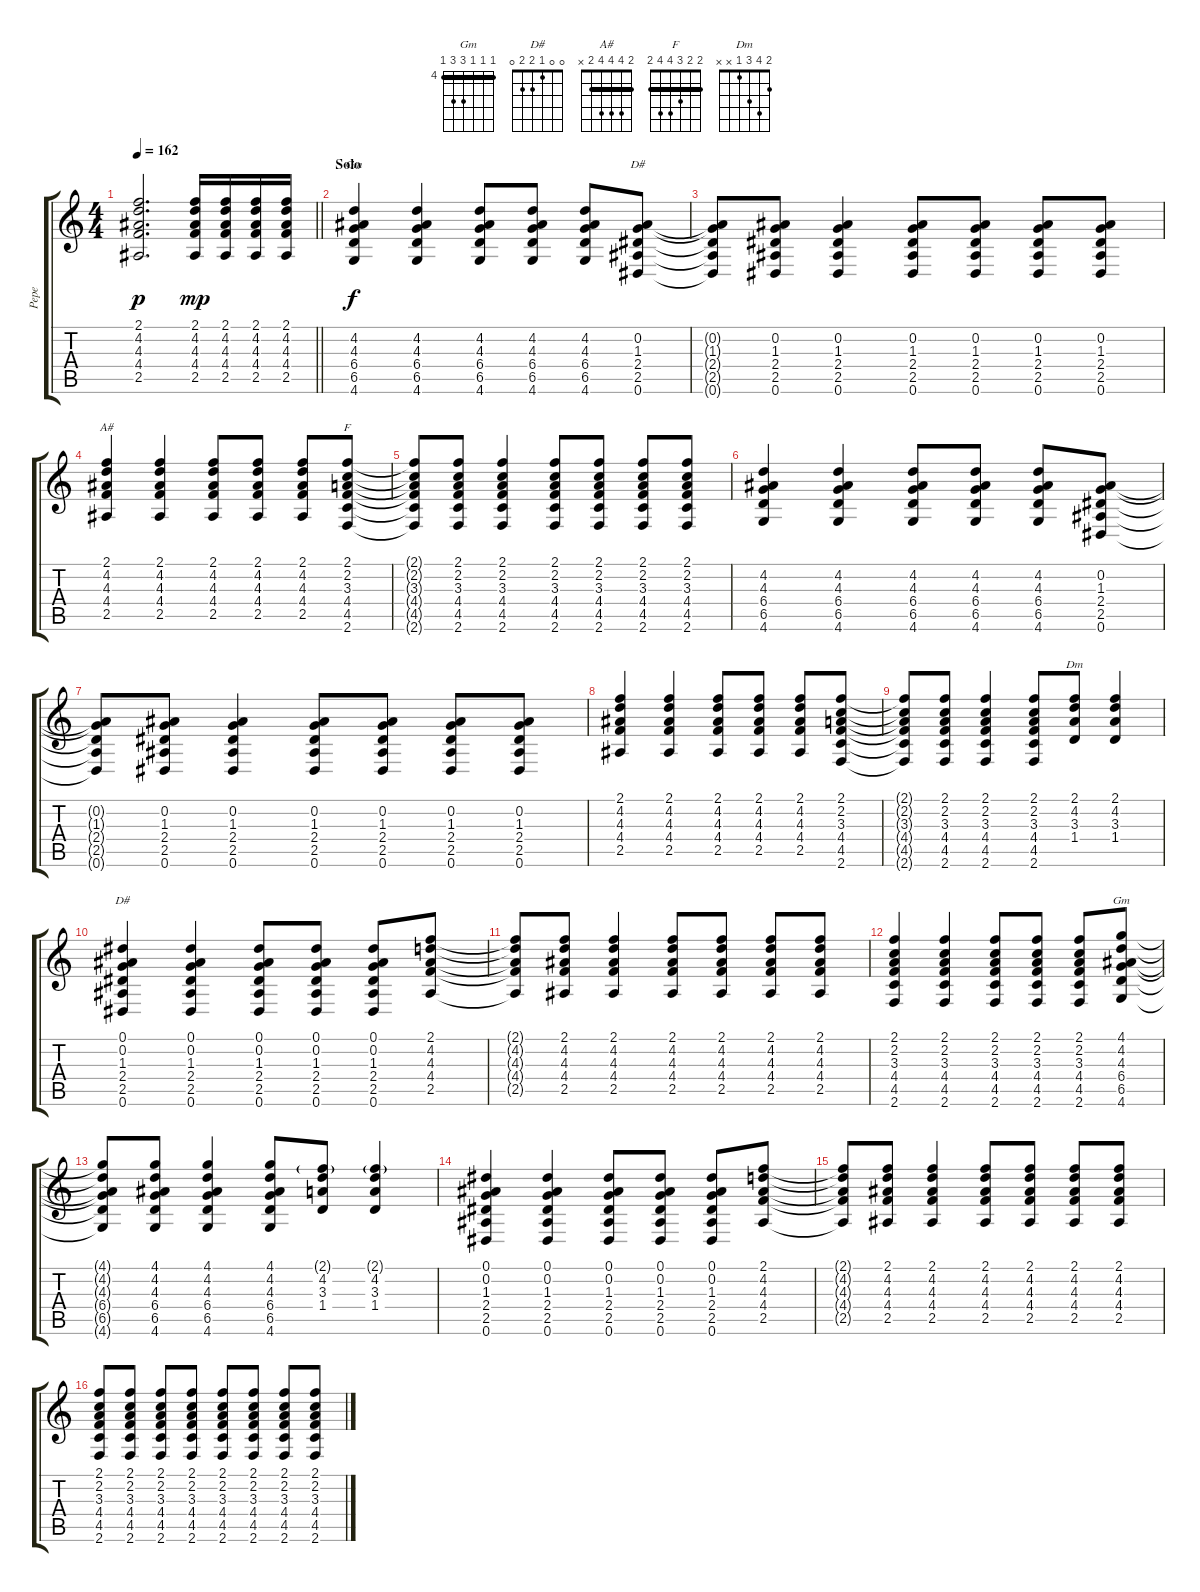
\track ("Pepe" "Pepe") {instrument acousticguitarnylon}
\staff {score tabs}
\tuning (Eb4 Bb3 Gb3 Db3 Ab2 Eb2) {hide}
\chord ("Gm" x 4 4 6 6 4) {firstfret 4 barre 4}
\chord ("D#" x 0 1 2 2 0)
\chord ("A#" 2 4 4 4 2 x) {barre 2}
\chord ("F" 2 2 3 4 4 2) {barre 2}
\chord ("Dm" 2 4 3 1 x x)
\chord ("D#" 0 0 1 2 2 0)
\chord ("Gm" 4 4 4 6 6 4) {firstfret 4 barre 4}
\ts (4 4)
\tempo 162
\clef g2
\barLineRight lightlight
\ks c
(2.1 4.2 4.3 4.4 2.5).2{d dy p} (2.1 4.2 4.3 4.4 2.5).16{dy mp} (2.1 4.2 4.3 4.4 2.5).16 (2.1 4.2 4.3 4.4 2.5).16 (2.1 4.2 4.3 4.4 2.5).16 |
\section ("" "Solo")
(4.2 4.3 6.4 6.5 4.6).4{ch "Gm" dy f} (4.2 4.3 6.4 6.5 4.6).4 (4.2 4.3 6.4 6.5 4.6).8 (4.2 4.3 6.4 6.5 4.6).8 (4.2 4.3 6.4 6.5 4.6).8 (0.2 1.3 2.4 2.5 0.6).8{ch "D#"} |
(0.2{t} 1.3{t} 2.4{t} 2.5{t} 0.6{t}).8 (0.2 1.3 2.4 2.5 0.6).8 (0.2 1.3 2.4 2.5 0.6).4 (0.2 1.3 2.4 2.5 0.6).8 (0.2 1.3 2.4 2.5 0.6).8 (0.2 1.3 2.4 2.5 0.6).8 (0.2 1.3 2.4 2.5 0.6).8 |
(2.1 4.2 4.3 4.4 2.5).4{ch "A#"} (2.1 4.2 4.3 4.4 2.5).4 (2.1 4.2 4.3 4.4 2.5).8 (2.1 4.2 4.3 4.4 2.5).8 (2.1 4.2 4.3 4.4 2.5).8 (2.1 2.2 3.3 4.4 4.5 2.6).8{ch "F"} |
(2.1{t} 2.2{t} 3.3{t} 4.4{t} 4.5{t} 2.6{t}).8 (2.1 2.2 3.3 4.4 4.5 2.6).8 (2.1 2.2 3.3 4.4 4.5 2.6).4 (2.1 2.2 3.3 4.4 4.5 2.6).8 (2.1 2.2 3.3 4.4 4.5 2.6).8 (2.1 2.2 3.3 4.4 4.5 2.6).8 (2.1 2.2 3.3 4.4 4.5 2.6).8 |
(4.2 4.3 6.4 6.5 4.6).4 (4.2 4.3 6.4 6.5 4.6).4 (4.2 4.3 6.4 6.5 4.6).8 (4.2 4.3 6.4 6.5 4.6).8 (4.2 4.3 6.4 6.5 4.6).8 (0.2 1.3 2.4 2.5 0.6).8 |
(0.2{t} 1.3{t} 2.4{t} 2.5{t} 0.6{t}).8 (0.2 1.3 2.4 2.5 0.6).8 (0.2 1.3 2.4 2.5 0.6).4 (0.2 1.3 2.4 2.5 0.6).8 (0.2 1.3 2.4 2.5 0.6).8 (0.2 1.3 2.4 2.5 0.6).8 (0.2 1.3 2.4 2.5 0.6).8 |
(2.1 4.2 4.3 4.4 2.5).4 (2.1 4.2 4.3 4.4 2.5).4 (2.1 4.2 4.3 4.4 2.5).8 (2.1 4.2 4.3 4.4 2.5).8 (2.1 4.2 4.3 4.4 2.5).8 (2.1 2.2 3.3 4.4 4.5 2.6).8 |
(2.1{t} 2.2{t} 3.3{t} 4.4{t} 4.5{t} 2.6{t}).8 (2.1 2.2 3.3 4.4 4.5 2.6).8 (2.1 2.2 3.3 4.4 4.5 2.6).4 (2.1 2.2 3.3 4.4 4.5 2.6).8 (2.1 4.2 3.3 1.4).8{ch "Dm"} (2.1 4.2 3.3 1.4).4 |
(0.1 0.2 1.3 2.4 2.5 0.6).4{ch "D#"} (0.1 0.2 1.3 2.4 2.5 0.6).4 (0.1 0.2 1.3 2.4 2.5 0.6).8 (0.1 0.2 1.3 2.4 2.5 0.6).8 (0.1 0.2 1.3 2.4 2.5 0.6).8 (2.1 4.2 4.3 4.4 2.5).8 |
(2.1{t} 4.2{t} 4.3{t} 4.4{t} 2.5{t}).8 (2.1 4.2 4.3 4.4 2.5).8 (2.1 4.2 4.3 4.4 2.5).4 (2.1 4.2 4.3 4.4 2.5).8 (2.1 4.2 4.3 4.4 2.5).8 (2.1 4.2 4.3 4.4 2.5).8 (2.1 4.2 4.3 4.4 2.5).8 |
(2.1 2.2 3.3 4.4 4.5 2.6).4 (2.1 2.2 3.3 4.4 4.5 2.6).4 (2.1 2.2 3.3 4.4 4.5 2.6).8 (2.1 2.2 3.3 4.4 4.5 2.6).8 (2.1 2.2 3.3 4.4 4.5 2.6).8 (4.1 4.2 4.3 6.4 6.5 4.6).8{ch "Gm"} |
(4.1{t} 4.2{t} 4.3{t} 6.4{t} 6.5{t} 4.6{t}).8 (4.1 4.2 4.3 6.4 6.5 4.6).8 (4.1 4.2 4.3 6.4 6.5 4.6).4 (4.1 4.2 4.3 6.4 6.5 4.6).8 (2.1{g} 4.2 3.3 1.4).8 (2.1{g} 4.2 3.3 1.4).4 |
(0.1 0.2 1.3 2.4 2.5 0.6).4 (0.1 0.2 1.3 2.4 2.5 0.6).4 (0.1 0.2 1.3 2.4 2.5 0.6).8 (0.1 0.2 1.3 2.4 2.5 0.6).8 (0.1 0.2 1.3 2.4 2.5 0.6).8 (2.1 4.2 4.3 4.4 2.5).8 |
(2.1{t} 4.2{t} 4.3{t} 4.4{t} 2.5{t}).8 (2.1 4.2 4.3 4.4 2.5).8 (2.1 4.2 4.3 4.4 2.5).4 (2.1 4.2 4.3 4.4 2.5).8 (2.1 4.2 4.3 4.4 2.5).8 (2.1 4.2 4.3 4.4 2.5).8 (2.1 4.2 4.3 4.4 2.5).8 |
(2.1 2.2 3.3 4.4 4.5 2.6).8 (2.1 2.2 3.3 4.4 4.5 2.6).8 (2.1 2.2 3.3 4.4 4.5 2.6).8 (2.1 2.2 3.3 4.4 4.5 2.6).8 (2.1 2.2 3.3 4.4 4.5 2.6).8 (2.1 2.2 3.3 4.4 4.5 2.6).8 (2.1 2.2 3.3 4.4 4.5 2.6).8 (2.1 2.2 3.3 4.4 4.5 2.6).8
